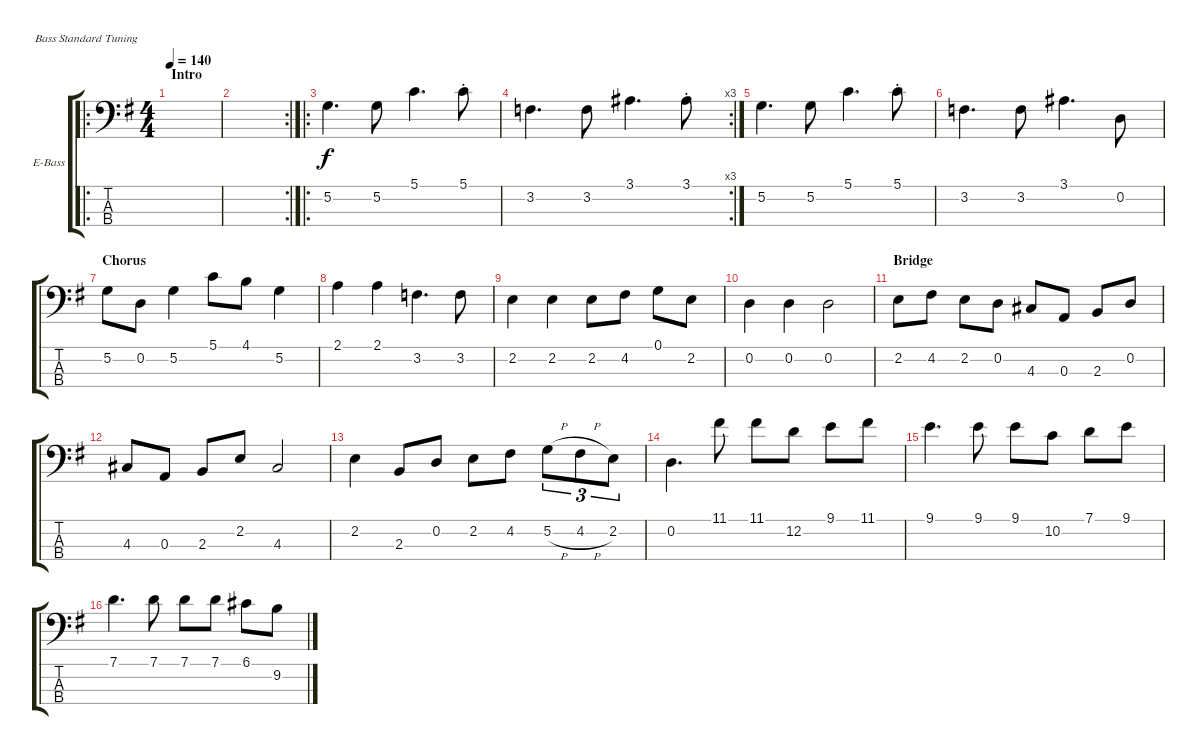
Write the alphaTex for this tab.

\defaultSystemsLayout 4
\bracketExtendMode groupsimilarinstruments
\firstSystemTrackNameOrientation horizontal
\otherSystemsTrackNameOrientation horizontal
\track ("Electric Bass" "E-Bass") {instrument electricbassfinger}
\staff {score tabs}
\tuning (G2 D2 A1 E1)
\ro
\ts (4 4)
\section ("" "Intro")
\tempo 140
\clef f4
\ks g
|
\rc 2
|
\ro
5.2.4{d} 5.2.8 5.1.4{d} 5.1{st}.8 |
\rc 3
3.2.4{d} 3.2.8 3.1.4{d} 3.1{st}.8 |
5.2.4{d} 5.2.8 5.1.4{d} 5.1{st}.8 |
3.2.4{d} 3.2.8 3.1.4{d} 0.2.8 |
\section ("" "Chorus")
5.2.8 0.2.8 5.2.4 5.1.8 4.1.8 5.2.4 |
2.1.4 2.1.4 3.2.4{d} 3.2.8 |
2.2.4 2.2.4 2.2.8 4.2.8 0.1.8 2.2.8 |
0.2.4 0.2.4 0.2.2 |
\section ("" "Bridge")
2.2.8 4.2.8 2.2.8 0.2.8 4.3.8 0.3.8 2.3.8 0.2.8 |
4.3.8 0.3.8 2.3.8 2.2.8 4.3.2 |
2.2.4 2.3.8 0.2.8 2.2.8 4.2.8 5.2{h}.8{tu (3 2)} 4.2{h}.8{tu (3 2)} 2.2.8{tu (3 2)} |
0.2.4{d} 11.1.8 11.1.8 12.2.8 9.1.8 11.1.8 |
9.1.4{d} 9.1.8 9.1.8 10.2.8 7.1.8 9.1.8 |
7.1.4{d} 7.1.8 7.1.8 7.1.8 6.1.8 9.2.8
